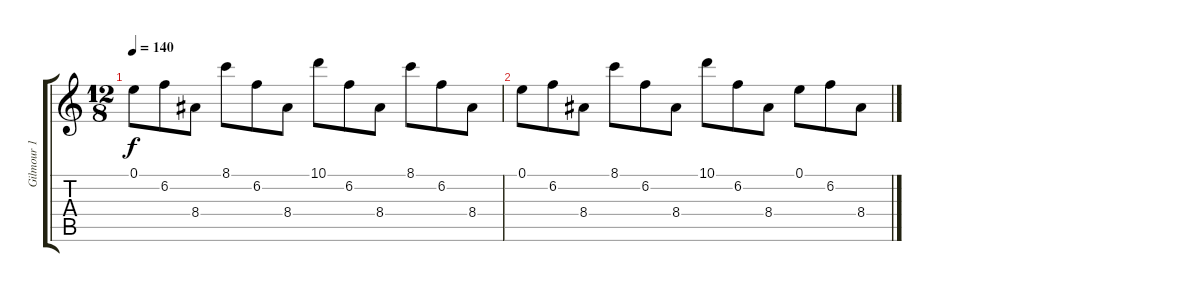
\track ("Gilmour 1" "Gilmour 1") {instrument electricguitarclean}
\staff {score tabs}
\tuning (E4 B3 G3 D3 A2 E2) {hide}
\ts (12 8)
\tempo 140
\clef g2
\ks c
0.1.8{dy f volume 2} 6.2.8 8.4.8 8.1.8 6.2.8 8.4.8 10.1.8 6.2.8 8.4.8 8.1.8 6.2.8 8.4.8 |
0.1.8{volume 0} 6.2.8 8.4.8 8.1.8 6.2.8 8.4.8 10.1.8 6.2.8 8.4.8 0.1.8 6.2.8 8.4.8
